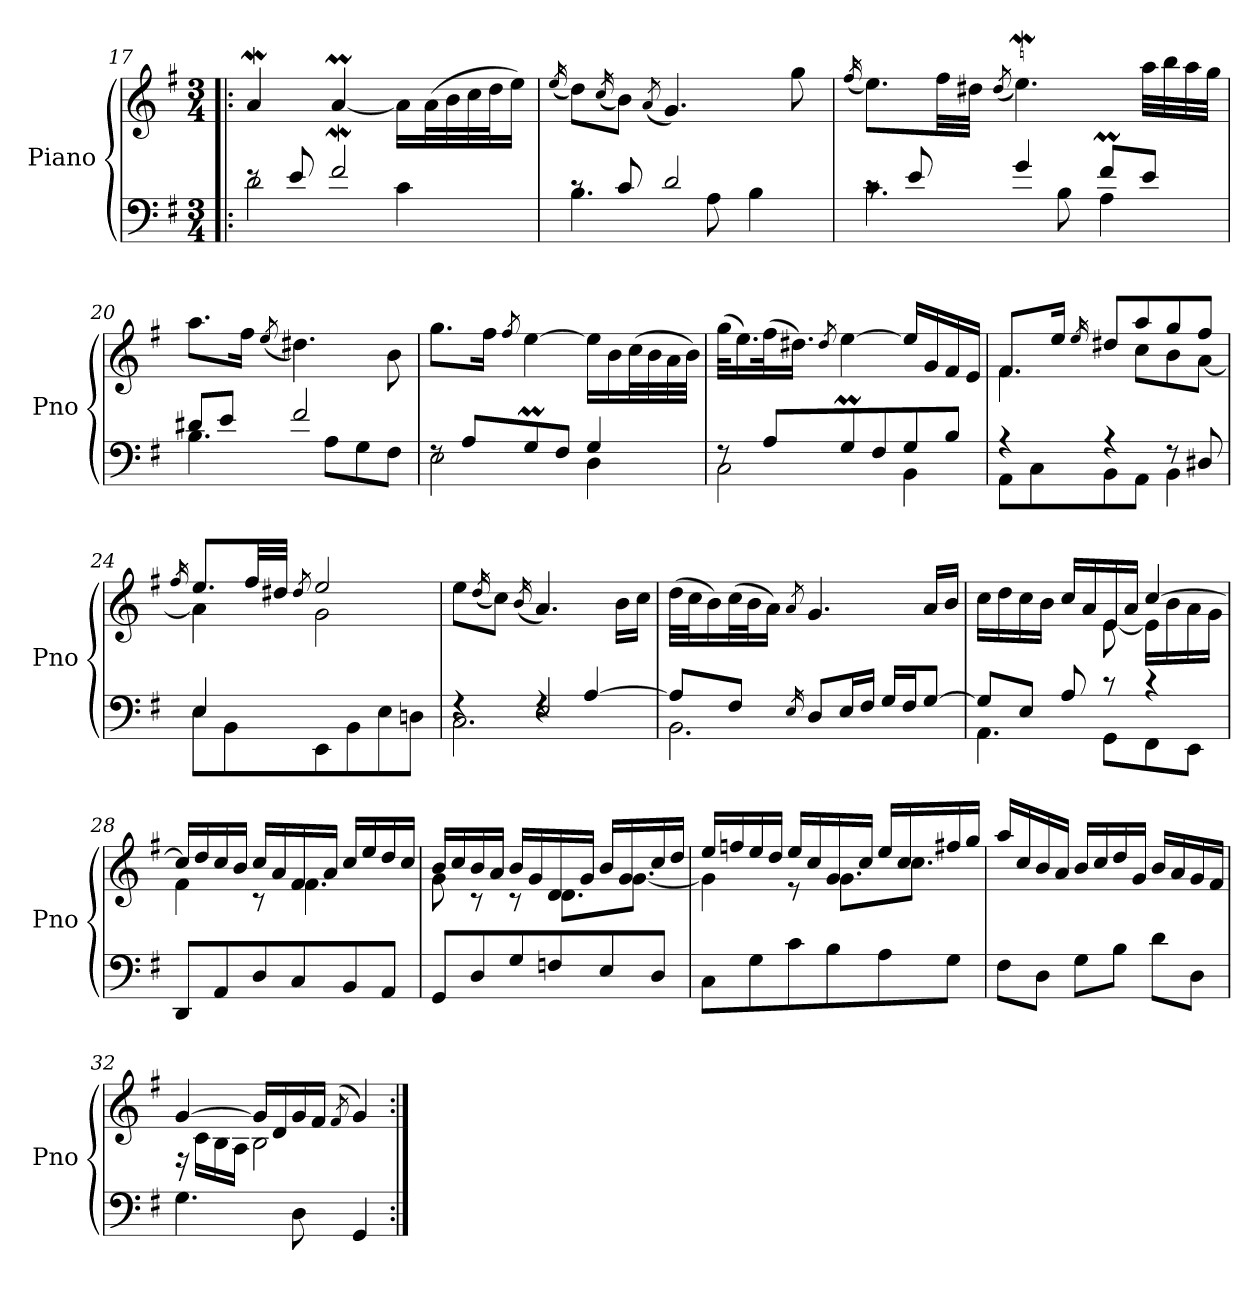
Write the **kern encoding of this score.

**kern	**kern
*part1	*part1
*staff2	*staff1
*I"Piano	*
*I'Pno	*
!!LO:PB:g=z
*clefF4	*clefG2
*k[f#]	*k[f#]
*M3/4	*M3/4
=17!|:	=17!|:
*^	*
8re	2d\	4aW/
8e/	.	.
2f#W/	.	[4aM/
.	4c\	16a\LL]
.	.	(>32a\L
.	.	32b\
.	.	32cc\
.	.	32dd\J
.	.	16ee\JJ)
=18	=18	=18
.	.	(<16qee/
8rc	4.B\	8dd\L)
.	.	(<16qcc/
8c/	.	8b\J)
.	.	(<8qa/
2d/	.	4.g/)
.	8A\	.
.	4B\	.
.	.	8gg\
=19	=19	=19
.	.	(<16qff#/
8rc	4.c\	8.ee\L)
8e/	.	.
.	.	32ff#\LL
.	.	32dd#X\JJJ
.	.	(<8qdd#/
4g/	.	4.eeW\)
.	8B\	.
8f#m/L	4A\	.
8e/J	.	32aa\LLL
.	.	32bb\
.	.	32aa\
.	.	32gg\JJJ
!!LO:LB:g=z
=20	=20	=20
8d#X/L	4.B\	8.aa\L
8e/J	.	.
.	.	16ff#\Jk
.	.	(>8qee/
2f#/	.	4.dd#X\)
.	8A\L	.
.	8G\	.
.	8F#\J	8b\
=21	=21	=21
8rF	2E\	8.gg\L
8A/L	.	.
.	.	16ff#\Jk
.	.	8qff#/
8GM/	.	[4ee\
8F#/J	.	.
4G/	4D\	16ee\LL]
.	.	16b\
.	.	(>32cc\L
.	.	32b\
.	.	32a\
.	.	32b\JJJ)
=22	=22	=22
8rF	2C\	(>32gg\KLL
.	.	16.ee\)
8A/L	.	(>32ff#\K
.	.	16.dd#X\JJ)
.	.	8qdd#/
8GM/	.	[4ee\
8F#/	.	.
8G/	4BB\	16ee/LL]
.	.	16g/
8B/J	.	16f#/
.	.	16e/JJ
!!LO:LB:g=z
=23	=23	=23
*	*	*^
4r	8AA\L	8.f#/L	4.f#\
.	8C\	.	.
.	.	16ee/Jk	.
.	.	16qee/	.
4r	8BB\	8dd#X/L	.
.	8AA\J	8aa/	8cc\L
8r	4BB\	8gg/	8b\
8D#X/	.	8ff#/J	[8a\J
=24	=24	=24	=24
.	.	16qff#/	.
4E/	8E\L	8.ee/L	4a\]
.	8BB\	.	.
.	.	32ff#/LL	.
.	.	32dd#X/JJJ	.
.	.	8qdd#/	.
2ryy	8EE\	2ee/	2g\
.	8BB\	.	.
.	8E\	.	.
.	8Dn\J	.	.
*	*	*v	*v
=25	=25	=25
*	*^	*
4rF	2.C\	4ryy	8ee\L
.	.	.	(<16qdd/
.	.	.	8cc\J)
.	.	.	(<16qb/
4rF	.	2E/	4.a/)
[4A/	.	.	.
.	.	.	16b\LL
.	.	.	16cc\JJ
*	*v	*v	*
=26	=26	=26
8A/L]	2.BB\	(>32dd\LLL
.	.	32cc\J
.	.	16b\)
8F#/J	.	(>32cc\L
.	.	32b\J
.	.	16a\JJ)
16qE/	.	8qa/
8D/L	.	4.g/
16E/L	.	.
16F#/JJ	.	.
16G/LL	.	.
16F#/J	.	.
[8G/J	.	16a/LL
.	.	16b/JJ
!!LO:LB:g=z
=27	=27	=27
*	*	*^
8G/L]	4.AA\	16cc\LL	4.ryy
.	.	16dd\	.
8E/J	.	16cc\	.
.	.	16b\JJ	.
8A/	.	16cc/LL	.
.	.	16a/	.
8r	8GG\L	16e/	[8e\
.	.	16a/JJ	.
4r	8FF#\	[4cc/	16e\LL]
.	.	.	16b\
.	8EE\J	.	16a\
.	.	.	16g\JJ
*v	*v	*	*
=28	=28	=28
8DD/L	16cc/LL]	4f#\
.	16dd/	.
8AA/	16cc/	.
.	16b/JJ	.
8D/	16cc/LL	8r
.	16a/	.
8C/	16f#/	4.f#\
.	16a/JJ	.
8BB/	16cc/LL	.
.	16ee/	.
8AA/J	16dd/	.
.	16cc/JJ	.
=29	=29	=29
8GG/L	16b/LL	8g\
.	16cc/	.
8D/	16b/	8r
.	16a/JJ	.
8G/	16b/LL	8r
.	16g/	.
8Fn/	16d/	8.d\L
.	16g/JJ	.
8E/	16b/LL	.
.	16g/	[8.g\J
8D/J	16cc/	.
.	16dd/JJ	.
!!LO:LB:g=z	!!
=30	=30	=30
8C\L	16ee/LL	4g\]
.	16ffn/	.
8G\	16ee/	.
.	16dd/JJ	.
8c\	16ee/LL	8r
.	16cc/	.
8B\	16g/	8.g\L
.	16cc/JJ	.
8A\	16ee/LL	.
.	16cc/	8.cc\J
8G\J	16ff#X/	.
.	16gg/JJ	.
*	*v	*v
=31	=31
8F#\L	16aa/LL
.	16cc/
8D\J	16b/
.	16a/JJ
8G\L	16b/LL
.	16cc/
8B\J	16dd/
.	16g/JJ
8d\L	16b/LL
.	16a/
8D\J	16g/
.	16f#/JJ
=32	=32
*	*^
4.G\	[4g/	16rF
.	.	16c\LL
.	.	16B\
.	.	16A\JJ
.	16g/LL]	2B\
.	16d/	.
8D\	16g/	.
.	16f#/JJ	.
.	(<8qf#/	.
4GG/	4g/)	.
*	*v	*v
=:|!	=:|!
*-	*-
